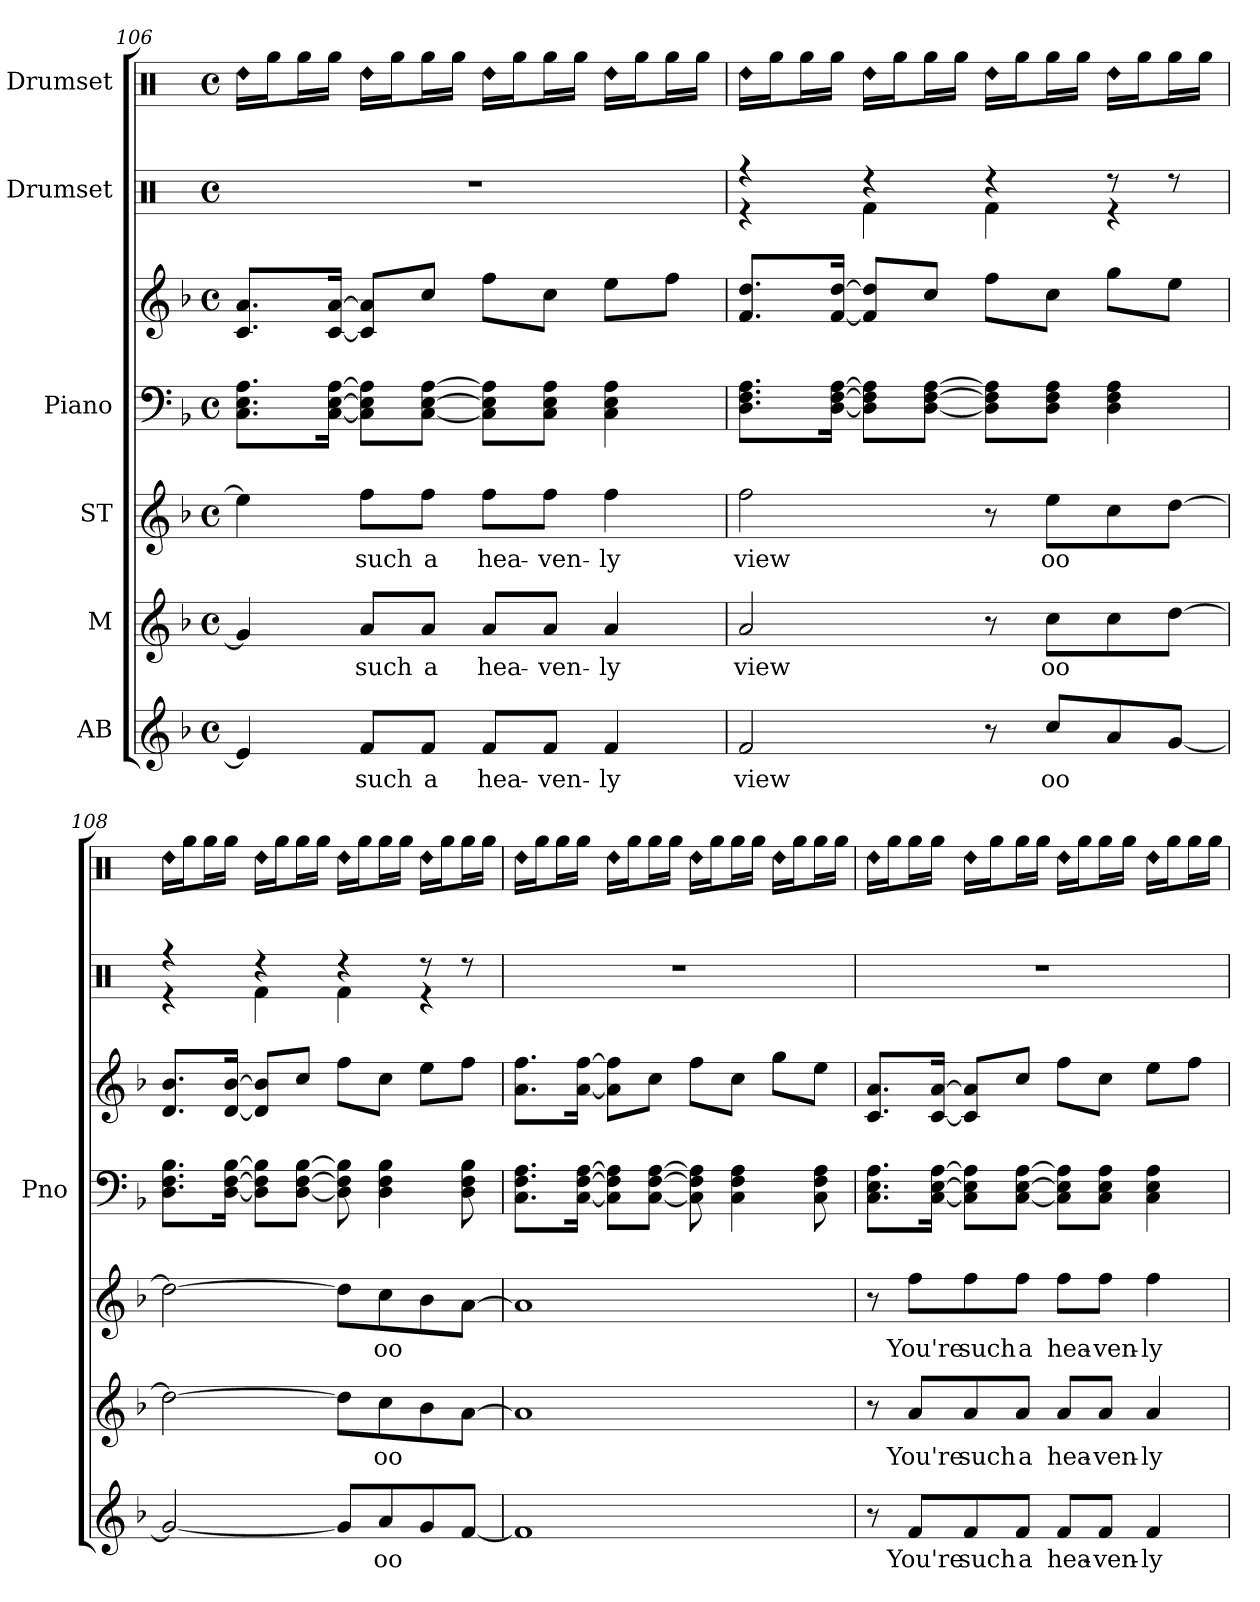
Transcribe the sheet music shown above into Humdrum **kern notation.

**kern	**text	**kern	**text	**kern	**text	**kern	**kern	**kern	**kern
*part6	*part6	*part5	*part5	*part4	*part4	*part3	*part3	*part2	*part1
*staff7	*staff7	*staff6	*staff6	*staff5	*staff5	*staff4	*staff3	*staff2	*staff1
*I"AB	*	*I"M	*	*I"ST	*	*I"Piano	*	*I"Drumset	*I"Drumset
*	*	*	*	*	*	*I'Pno	*	*	*
*clefG2	*	*clefG2	*	*clefG2	*	*clefF4	*clefG2	*clefX	*clefX
*k[b-]	*	*k[b-]	*	*k[b-]	*	*k[b-]	*k[b-]	*k[]	*k[]
*M4/4	*	*M4/4	*	*M4/4	*	*M4/4	*M4/4	*M4/4	*M4/4
*met(c)	*	*met(c)	*	*met(c)	*	*met(c)	*met(c)	*met(c)	*met(c)
=106	=106	=106	=106	=106	=106	=106	=106	=106	=106
!	!	!	!	!	!	!	!	!	!LO:N:head=diamond
4e/]	.	4g/]	.	4ee\]	.	8.C\ 8.E\ 8.A\L	8.c/ 8.a/L	1r	16Rdd/LL
.	.	.	.	.	.	.	.	.	16Rgg\J
.	.	.	.	.	.	.	.	.	16Rgg\L
.	.	.	.	.	.	[16C\ [16E\ [16A\Jk	[16c/ [16a/Jk	.	16Rgg\JJ
!	!LO:LY:b	!	!LO:LY:b	!	!LO:LY:b	!	!	!	!LO:N:head=diamond
8f/L	such	8a/L	such	8ff\L	such	8C]\ 8E]\ 8A]\L	8c]/ 8a]/L	.	16Rdd/LL
.	.	.	.	.	.	.	.	.	16Rgg\J
!	!LO:LY:b	!	!LO:LY:b	!	!LO:LY:b	!	!	!	!
8f/J	a	8a/J	a	8ff\J	a	[8C\ [8E\ [8A\J	8cc/J	.	16Rgg\L
.	.	.	.	.	.	.	.	.	16Rgg\JJ
!	!LO:LY:b	!	!LO:LY:b	!	!LO:LY:b	!	!	!	!LO:N:head=diamond
8f/L	hea-	8a/L	hea-	8ff\L	hea-	8C]\ 8E]\ 8A]\L	8ff\L	.	16Rdd/LL
.	.	.	.	.	.	.	.	.	16Rgg\J
!	!LO:LY:b	!	!LO:LY:b	!	!LO:LY:b	!	!	!	!
8f/J	-ven-	8a/J	-ven-	8ff\J	-ven-	8C\ 8E\ 8A\J	8cc\J	.	16Rgg\L
.	.	.	.	.	.	.	.	.	16Rgg\JJ
!	!LO:LY:b	!	!LO:LY:b	!	!LO:LY:b	!	!	!	!LO:N:head=diamond
4f/	-ly	4a/	-ly	4ff\	-ly	4C\ 4E\ 4A\	8ee\L	.	16Rdd/LL
.	.	.	.	.	.	.	.	.	16Rgg\J
.	.	.	.	.	.	.	8ff\J	.	16Rgg\L
.	.	.	.	.	.	.	.	.	16Rgg\JJ
!!LO:LB:g=z
=107	=107	=107	=107	=107	=107	=107	=107	=107	=107
!	!LO:LY:b	!	!LO:LY:b	!	!LO:LY:b	!	!	!	!LO:N:head=diamond
*	*	*	*	*	*	*	*	*^	*
2f/	view	2a/	view	2ff\	view	8.D\ 8.F\ 8.A\L	8.f/ 8.dd/L	4r	4r	16Rdd/LL
.	.	.	.	.	.	.	.	.	.	16Rgg\J
.	.	.	.	.	.	.	.	.	.	16Rgg\L
.	.	.	.	.	.	[16D\ [16F\ [16A\Jk	[16f/ [16dd/Jk	.	.	16Rgg\JJ
!	!	!	!	!	!	!	!	!	!	!LO:N:head=diamond
.	.	.	.	.	.	8D]\ 8F]\ 8A]\L	8f]/ 8dd]/L	4r	4Rf\	16Rdd/LL
.	.	.	.	.	.	.	.	.	.	16Rgg\J
.	.	.	.	.	.	[8D\ [8F\ [8A\J	8cc/J	.	.	16Rgg\L
.	.	.	.	.	.	.	.	.	.	16Rgg\JJ
!	!	!	!	!	!	!	!	!	!	!LO:N:head=diamond
8r	.	8r	.	8r	.	8D]\ 8F]\ 8A]\L	8ff\L	4r	4Rf\	16Rdd/LL
.	.	.	.	.	.	.	.	.	.	16Rgg\J
!	!LO:LY:b	!	!LO:LY:b	!	!LO:LY:b	!	!	!	!	!
8cc/L	oo	8cc\L	oo	8ee\L	oo	8D\ 8F\ 8A\J	8cc\J	.	.	16Rgg\L
.	.	.	.	.	.	.	.	.	.	16Rgg\JJ
!	!	!	!	!	!	!	!	!	!	!LO:N:head=diamond
8a/	.	8cc\	.	8cc\	.	4D\ 4F\ 4A\	8gg\L	8r	4r	16Rdd/LL
.	.	.	.	.	.	.	.	.	.	16Rgg\J
[8g/J	.	[8dd\J	.	[8dd\J	.	.	8ee\J	8r	.	16Rgg\L
.	.	.	.	.	.	.	.	.	.	16Rgg\JJ
=108	=108	=108	=108	=108	=108	=108	=108	=108	=108	=108
!	!	!	!	!	!	!	!	!	!	!LO:N:head=diamond
2g/_	.	2dd\_	.	2dd\_	.	8.D\ 8.F\ 8.B-\L	8.d/ 8.b-/L	4r	4r	16Rdd/LL
.	.	.	.	.	.	.	.	.	.	16Rgg\J
.	.	.	.	.	.	.	.	.	.	16Rgg\L
.	.	.	.	.	.	[16D\ [16F\ [16B-\Jk	[16d/ [16b-/Jk	.	.	16Rgg\JJ
!	!	!	!	!	!	!	!	!	!	!LO:N:head=diamond
.	.	.	.	.	.	8D]\ 8F]\ 8B-]\L	8d]/ 8b-]/L	4r	4Rf\	16Rdd/LL
.	.	.	.	.	.	.	.	.	.	16Rgg\J
.	.	.	.	.	.	[8D\ [8F\ [8B-\J	8cc/J	.	.	16Rgg\L
.	.	.	.	.	.	.	.	.	.	16Rgg\JJ
!	!	!	!	!	!	!	!	!	!	!LO:N:head=diamond
8g/L]	.	8dd\L]	.	8dd\L]	.	8D\] 8F\] 8B-\]	8ff\L	4r	4Rf\	16Rdd/LL
.	.	.	.	.	.	.	.	.	.	16Rgg\J
!	!LO:LY:b	!	!LO:LY:b	!	!LO:LY:b	!	!	!	!	!
8a/	oo	8cc\	oo	8cc\	oo	4D\ 4F\ 4B-\	8cc\J	.	.	16Rgg\L
.	.	.	.	.	.	.	.	.	.	16Rgg\JJ
!	!	!	!	!	!	!	!	!	!	!LO:N:head=diamond
8g/	.	8b-\	.	8b-\	.	.	8ee\L	8r	4r	16Rdd/LL
.	.	.	.	.	.	.	.	.	.	16Rgg\J
[8f/J	.	[8a\J	.	[8a\J	.	8D\ 8F\ 8B-\	8ff\J	8r	.	16Rgg\L
.	.	.	.	.	.	.	.	.	.	16Rgg\JJ
*	*	*	*	*	*	*	*	*v	*v	*
=109	=109	=109	=109	=109	=109	=109	=109	=109	=109
!	!	!	!	!	!	!	!	!	!LO:N:head=diamond
1f]	.	1a]	.	1a]	.	8.C\ 8.F\ 8.A\L	8.a\ 8.ff\L	1r	16Rdd/LL
.	.	.	.	.	.	.	.	.	16Rgg\J
.	.	.	.	.	.	.	.	.	16Rgg\L
.	.	.	.	.	.	[16C\ [16F\ [16A\Jk	[16a\ [16ff\Jk	.	16Rgg\JJ
!	!	!	!	!	!	!	!	!	!LO:N:head=diamond
.	.	.	.	.	.	8C]\ 8F]\ 8A]\L	8a]\ 8ff]\L	.	16Rdd/LL
.	.	.	.	.	.	.	.	.	16Rgg\J
.	.	.	.	.	.	[8C\ [8F\ [8A\J	8cc\J	.	16Rgg\L
.	.	.	.	.	.	.	.	.	16Rgg\JJ
!	!	!	!	!	!	!	!	!	!LO:N:head=diamond
.	.	.	.	.	.	8C\] 8F\] 8A\]	8ff\L	.	16Rdd/LL
.	.	.	.	.	.	.	.	.	16Rgg\J
.	.	.	.	.	.	4C\ 4F\ 4A\	8cc\J	.	16Rgg\L
.	.	.	.	.	.	.	.	.	16Rgg\JJ
!	!	!	!	!	!	!	!	!	!LO:N:head=diamond
.	.	.	.	.	.	.	8gg\L	.	16Rdd/LL
.	.	.	.	.	.	.	.	.	16Rgg\J
.	.	.	.	.	.	8C\ 8F\ 8A\	8ee\J	.	16Rgg\L
.	.	.	.	.	.	.	.	.	16Rgg\JJ
!!LO:LB:g=z
=110	=110	=110	=110	=110	=110	=110	=110	=110	=110
!	!	!	!	!	!	!	!	!	!LO:N:head=diamond
8r	.	8r	.	8r	.	8.C\ 8.E\ 8.A\L	8.c/ 8.a/L	1r	16Rdd/LL
.	.	.	.	.	.	.	.	.	16Rgg\J
!	!LO:LY:b	!	!LO:LY:b	!	!LO:LY:b	!	!	!	!
8f/L	You're	8a/L	You're	8ff\L	You're	.	.	.	16Rgg\L
.	.	.	.	.	.	[16C\ [16E\ [16A\Jk	[16c/ [16a/Jk	.	16Rgg\JJ
!	!LO:LY:b	!	!LO:LY:b	!	!LO:LY:b	!	!	!	!LO:N:head=diamond
8f/	such	8a/	such	8ff\	such	8C]\ 8E]\ 8A]\L	8c]/ 8a]/L	.	16Rdd/LL
.	.	.	.	.	.	.	.	.	16Rgg\J
!	!LO:LY:b	!	!LO:LY:b	!	!LO:LY:b	!	!	!	!
8f/J	a	8a/J	a	8ff\J	a	[8C\ [8E\ [8A\J	8cc/J	.	16Rgg\L
.	.	.	.	.	.	.	.	.	16Rgg\JJ
!	!LO:LY:b	!	!LO:LY:b	!	!LO:LY:b	!	!	!	!LO:N:head=diamond
8f/L	hea-	8a/L	hea-	8ff\L	hea-	8C]\ 8E]\ 8A]\L	8ff\L	.	16Rdd/LL
.	.	.	.	.	.	.	.	.	16Rgg\J
!	!LO:LY:b	!	!LO:LY:b	!	!LO:LY:b	!	!	!	!
8f/J	-ven-	8a/J	-ven-	8ff\J	-ven-	8C\ 8E\ 8A\J	8cc\J	.	16Rgg\L
.	.	.	.	.	.	.	.	.	16Rgg\JJ
!	!LO:LY:b	!	!LO:LY:b	!	!LO:LY:b	!	!	!	!LO:N:head=diamond
4f/	-ly	4a/	-ly	4ff\	-ly	4C\ 4E\ 4A\	8ee\L	.	16Rdd/LL
.	.	.	.	.	.	.	.	.	16Rgg\J
.	.	.	.	.	.	.	8ff\J	.	16Rgg\L
.	.	.	.	.	.	.	.	.	16Rgg\JJ
=	=	=	=	=	=	=	=	=	=
*-	*-	*-	*-	*-	*-	*-	*-	*-	*-
